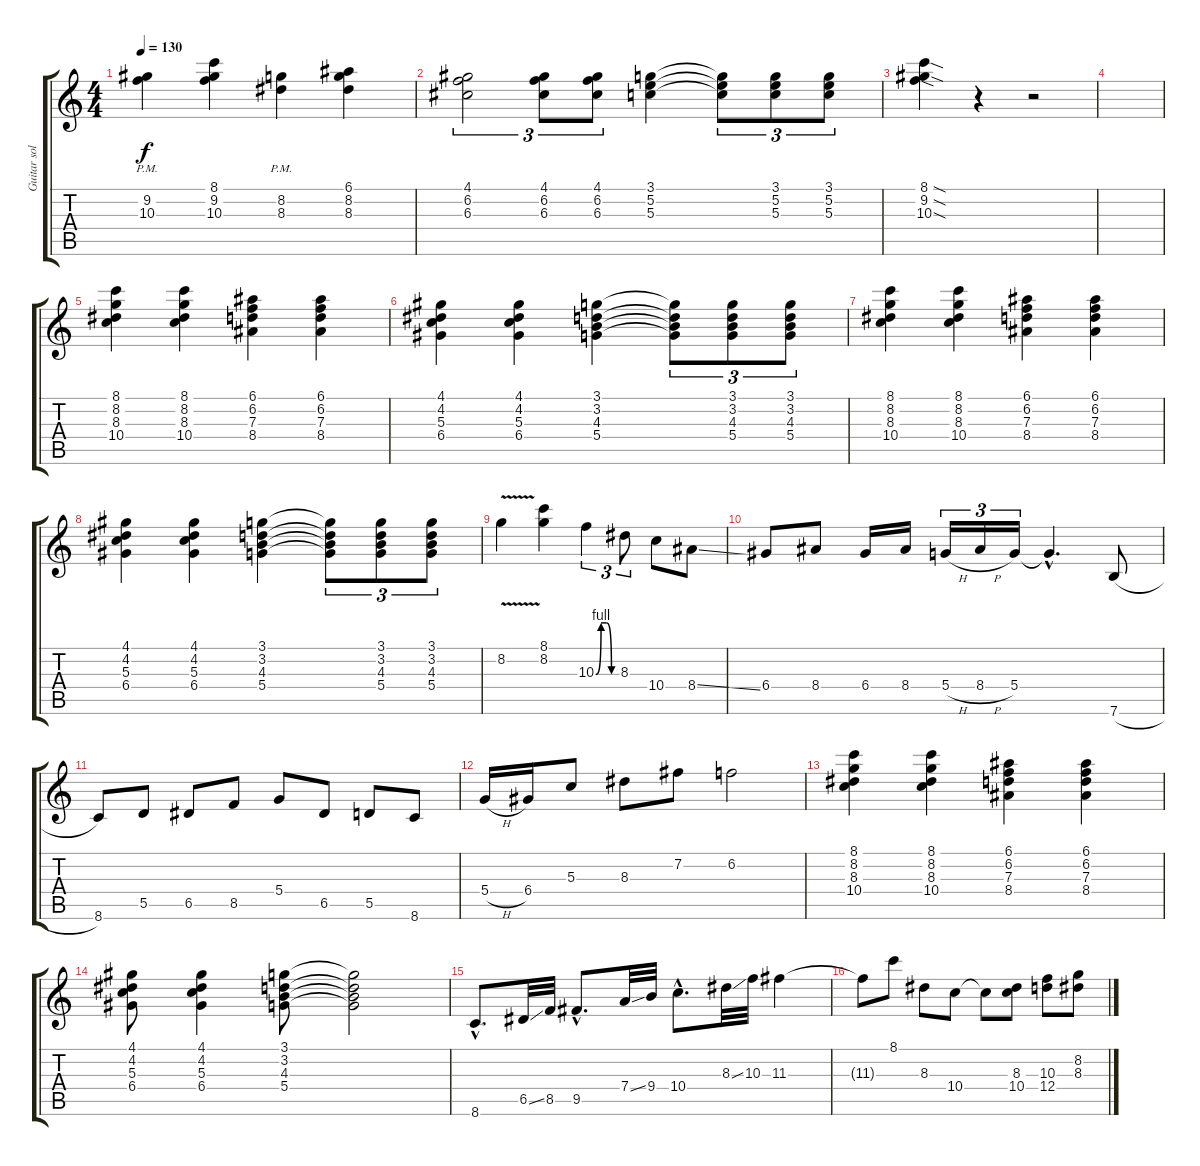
\track ("Guitar solo" "Guitar sol") {instrument overdrivenguitar}
\staff {score tabs}
\tuning (E4 B3 G3 D3 A2 E2) {hide}
\ts (4 4)
\tempo 130
\clef g2
\ks c
(9.2{pm} 10.3{pm}).4{dy f} (8.1 9.2 10.3).4 (8.2{pm} 8.3{pm}).4 (6.1 8.2 8.3).4 |
(4.1 6.2 6.3).2{tu (3 2)} (4.1 6.2 6.3).8{tu (3 2)} (4.1 6.2 6.3).8{tu (3 2)} (3.1 5.2 5.3).4 (3.1{t} 5.2{t} 5.3{t}).8{tu (3 2)} (3.1 5.2 5.3).8{tu (3 2)} (3.1 5.2 5.3).8{tu (3 2)} |
(8.1{sod} 9.2{sod} 10.3{sod}).4 r.4 r.2 |
|
(8.1 8.2 8.3 10.4).4 (8.1 8.2 8.3 10.4).4 (6.1 6.2 7.3 8.4).4 (6.1 6.2 7.3 8.4).4 |
(4.1 4.2 5.3 6.4).4 (4.1 4.2 5.3 6.4).4 (3.1 3.2 4.3 5.4).4 (3.1{t} 3.2{t} 4.3{t} 5.4{t}).8{tu (3 2)} (3.1 3.2 4.3 5.4).8{tu (3 2)} (3.1 3.2 4.3 5.4).8{tu (3 2)} |
(8.1 8.2 8.3 10.4).4 (8.1 8.2 8.3 10.4).4 (6.1 6.2 7.3 8.4).4 (6.1 6.2 7.3 8.4).4 |
(4.1 4.2 5.3 6.4).4 (4.1 4.2 5.3 6.4).4 (3.1 3.2 4.3 5.4).4 (3.1{t} 3.2{t} 4.3{t} 5.4{t}).8{tu (3 2)} (3.1 3.2 4.3 5.4).8{tu (3 2)} (3.1 3.2 4.3 5.4).8{tu (3 2)} |
8.2{v}.4 (8.1 8.2).4 10.3{be (custom 0 0 15 4 30 4 45 0 60 0)}.4{tu (3 2)} 8.3.8{tu (3 2)} 10.4.8 8.4{ss}.8 |
6.4.8 8.4.8 6.4.16 8.4.16 5.4{h}.16{tu (3 2)} 8.4{h}.16{tu (3 2)} 5.4.16{tu (3 2)} 5.4{hac t}.4{d} 7.6{h}.8 |
8.6.8 5.5.8 6.5.8 8.5.8 5.4.8 6.5.8 5.5.8 8.6.8 |
5.4{h}.16 6.4.16 5.3.8 8.3.8 7.2.8 6.2.2 |
(8.1 8.2 8.3 10.4).4 (8.1 8.2 8.3 10.4).4 (6.1 6.2 7.3 8.4).4 (6.1 6.2 7.3 8.4).4 |
(4.1 4.2 5.3 6.4).8 (4.1 4.2 5.3 6.4).4 (3.1 3.2 4.3 5.4).8 (3.1{t} 3.2{t} 4.3{t} 5.4{t}).2 |
8.6{hac}.8{d} 6.5{ss}.32 8.5.32 9.5{hac}.8{d} 7.4{ss}.32 9.4.32 10.4{hac}.8{d} 8.3{ss}.32 10.3.32 11.3.4 |
11.3{t}.8 8.1.8 8.3.8 10.4.8 10.4{t}.8 (8.3 10.4).8 (10.3 12.4).8 (8.2 8.3).8
